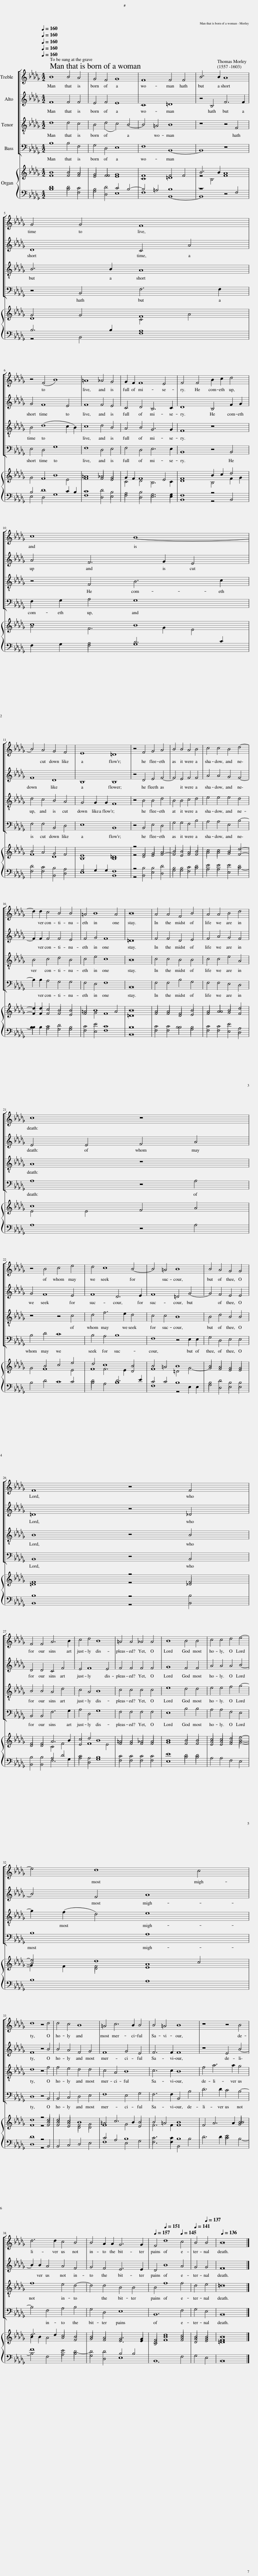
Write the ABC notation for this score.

X:1
%%score [ 1 2 3 4 ] { ( 5 6 ) | ( 7 8 ) }
L:1/8
Q:1/4=160
M:4/2
I:linebreak $
K:Db
V:1 treble
V:2 treble
V:3 treble-8
V:4 bass
V:5 treble
V:6 treble
V:7 bass
V:8 bass
V:1
 B8 B4 A4 | G4 F4 G8 | F8 F4 F4 | B6 B2 A8 |$ G4 G4 F8 |$ %5
 z4 (F4 B8) | =A8 _A4 G4 | G2 F2 F8 E4 | F4 F4 B2 c2 d4 |$ c8 B8- |$ %10
 B4 A4 G4 F4 | E8 =D8 | z4 F4 G4 A4 | B4 B4 A4 B4 | c4 c4 B4 d4- |$ %15
 d2 d2 c4 B4 B4 | =A4 B8 A4 | B16 | A4 A4 F4 B4 | A4 A4 B4 d4 |$ %20
 c8 z8 |$ z4 B4 c4 e4 | d4 c8 B4- | B4 =A4 B8 | B4 A4 G4 G4 |$ %25
 F8 z4 F4 |$ F4 F4 A6 B2 | c4 d4 B8 | =A4 A4 _A4 A4 | B8 B4 B4 | %30
 c4 c4 d4 e4- |$ e4 d8 c4 |$ d8 z4 d4 | d4 c4 B8 | =A4 c6 B2 B4 | %35
 B4 =A4 B8 | z8 z4 B4 |$ d6 d2 c4 B4 | B4 A2 A2 G6 G2 |[Q:1/4=157] F4[Q:1/4=151] d8[Q:1/4=145] c4 | %40
[Q:1/4=141] B4[Q:1/4=137] B4 |[Q:1/4=136] B16 |] %42
V:2
 F8 F4 F4 | E4 F4 E8 | C8 =D8 | z4 B,4 F6 F2 |$ D8 C4 A4 |$ %5
 G4 F8 E4 | F8 F4 E4 | C4 D4 B,6 C2 | D8 B,4 F2 G2 |$ A4 F6 G2 E4 |$ %10
 F8 D8 | B,8 B,8 | z4 D4 E4 F4- | F4 E4 F4 F4 | A4 A4 G4 F4- |$ %15
 F2 F2 F4 F4 E4 | F4 G4 F8 | =D16 | F4 F4 D4 E4 | F4 A4 G4 F4 |$ %20
 E4 E4 F4 A4 |$ G4 F8 E4 | F8 D6 E2 | F8 =D4 G4- | G4 F4 E4 E4 |$ %25
 =D8 z4 _D4 |$ D4 D4 C4 F4 | E4 F8 E4 | F4 F4 F4 F4 | G8 F4 F4 | %30
 A4 A4 A4 B4- |$ B4 F4 A8 |$ F8 z4 B4 | B4 A4 F4 G4 | F8 G4 E4 | %35
 F6 F2 F8 | z8 E4 B4- |$ B2 B2 A4 A4 F4 | G4 F4 E6 E2 | D4 B8 A4 | %40
 G4 G4 | F16 |] %42
V:3
 d8 d4 c4 | B4 (d4 c4) B4- | B4 =A4 B8 | z8 z4 F4 |$ B6 B2 A8 |$ %5
 B4 (d8 c2 B2) | c8 d4 B4 | A4 B4 G6 G2 | F8 z8 |$ z4 F4 B6 c2 |$ %10
 d4 c4 B4 A4 | G4 G2 G2 F8 | z4 B4 B4 d4 | B4 B4 c4 d4 | e4 e4 e4 d4 |$ %15
 B4 c4 d4 B4 | c4 e4 c8 | B16 | c4 c4 B4 B4 | c4 c4 e4 A4 |$ %20
 A8 z8 |$ z8 z4 c4 | d4 f6 e2 d4 | c4 c4 B8 | B4 d4 B4 B4 |$ %25
 B8 z4 B4 |$ B4 B4 A4 d4 | c4 A4 B8 | c4 c4 c4 c4 | e8 d4 d4 | %30
 e4 e4 f4 g4- |$ g2 (f2 d4) e8 |$ d8 z4 f4 | f4 e4 d4 d4 | c4 A4 B8 | %35
 c6 c2 B8 | f4 a6 a2 g4 |$ f8 e4 d4- | d4 d4 B4 B4 | B4 f8 f4 | %40
 d4 e4 | =d16 |] %42
V:4
 B,8 B,4 F,4 | G,4 D,4 E,8 | F,8 B,,8- | B,,8 z8 |$ z4 B,,4 F,6 F,2 |$ %5
 E,4 D,4 G,8 | F,8 D,4 E,4 | F,4 D,4 E,6 E,2 | B,,8 z4 B,,4 |$ F,2 G,2 A,4 G,8 |$ %10
 F,4 F,4 B,,4 D,4 | E,8 B,,8 | z4 B,,4 E,4 D,4 | G,4 G,4 F,4 B,4 | A,4 A,4 E,4 B,4- |$ %15
 B,2 B,2 A,4 G,4 G,4 | F,4 E,4 F,8 | B,,16 | F,4 F,4 B,4 G,4 | F,4 F,4 E,4 D,4 |$ %20
 A,8 z4 A,4 |$ B,4 D4 C8 | B,4 A,4 B,8 | F,8 z4 E,2 E,2 | G,4 D,4 E,4 E,4 |$ %25
 B,,8 z4 B,,4 |$ B,,4 B,,4 F,6 G,2 | A,4 D,4 G,8 | F,4 F,4 F,4 F,4 | E,8 B,4 B,4 | %30
 A,4 A,4 F,4 E,4 |$ B,8 A,8 |$ D,8 z4 B,,4 | B,,4 C,4 D,4 E,4 | F,8 E,4 G,4 | %35
 F,6 F,2 B,,4 B,4 | D6 D2 C4 B,4- |$ B,4 F,4 A,4 B,4 | G,4 D,4 E,8 | B,,12 F,4 | %40
 G,4 E,4 | B,,16 |] %42
V:5
 B8 B4 A4 | G4 F4 G8 | F8 F4 F4 | B6 B2 A8 |$ G4 G4 F8 |$ %5
 x4 x4 B8 | =A8 _A4 G4 | G2 F2 F8 E4 | F8 B2 c2 d4 |$ c8 B8 |$ %10
 B4 A4 G4 F4 | E8 =D8 | z4 F4 G4 A4 | B4 B4 A4 B4 | c4 c4 B4 d4- |$ %15
 d2 d2 c4 B4 B4 | =A4 B8 A4 | B16 | A4 A4 F4 B4 | A4 A4 B4 d4 |$ %20
 c8 x4 A4 |$ x4 B4 c4 e4 | F8[I:staff +1] D6 E2 |[I:staff -1] B4 =A4 B8 | B4 A4 G4 G4 |$ %25
 F8 z4 F4 |$ F4 F4 A6 B2 | c4 d4 B8 | =A4 A4 _A4 A4 | B8 B4 B4 | %30
 c4 c4 d4 [Be]4- |$ [Be]4 d8 c4 |$ d8 z4 d4 | d4 c4 B8 | =A4 c6 B2 B4 | %35
 B4 =A4 B8 | x8 x4 B4 |$ d6 d2 c4 B4 | B4 A4 G6 G2 | F4 d8 c4 | %40
 B4 B4 | B16 |] %42
V:6
 F8 F4 F4 | E4 F4 E8 | C8 =D8 | z4 B,4 F8 |$ D8 C4 A4 |$ %5
 G4 F8 E4 | F8 F4 E4 | C4 D4 B,6 C2 | D8 B,4 F2 G2 |$ A4 F6 G2 E4 |$ %10
 F8 D8 | B,8 B,8 | z4 D4 E4 F4- | F4 E4 F4 F4 | A4 A4 G4 F4- |$ %15
 F2 F2 F4 F4 E4 | F4 G4 F8 | =D16 | F4 F4 D4 E4 | F4 A4 G4 F4 |$ %20
 E4 E4 F4 x4 |$ G4 F8 E4 | d4 c8 B4 | F8 =D4 G4- | G4 F4 E4 E4 |$ %25
 =D8 z4 _D4 |$ D4 D4 C4 F4 | E4 F8 E4 | F4 F4 F4 F4 | G8 F4 F4 | %30
 A4 A4 A4 x4 |$ x4 F4 A8 |$ F8 z4 B4 | B4 A4 F4 G4 | F8 G4 E4 | %35
 F6 F2 F8 | x8[I:staff +1] E4[I:staff -1] B4 |$ B2 B2 A4 A4 F4 | G4 F4 E6 E2 | D4 B8 A4 | %40
 G4 G4 | F16 |] %42
V:7
 D8 D4 C4 | B,4 D4 C4 B,4- | B,4 =A,4 B,8 | z8 z4 F,4 |$ B,6 B,2 A,8 |$ %5
 B,4 D8 C2 B,2 | C8 D4 B,4 | A,4 B,4 G,6 G,2 | F,8 z4 x4 |$ F,2 G,2 A,4 B,6 C2 |$ %10
 D4 C4 B,4 A,4 | G,4 G,2 G,2 F,8 | z4 B,4 B,4 D4 | B,4 B,4 C4 D4 | E4 E4 E4 D4 |$ %15
 B,2 B,2 C4 D4 B,4 | C4 E4 C8 | B,16 | C4 C4 B,4 B,4 | C4 C4 E4 A,4 |$ %20
 A,8 z4 A,4 |$ x8 x4 C4 | D4[I:staff -1] F6 E2 D4 |[I:staff +1] C4 C4 B,8 | B,4 D4 B,4 B,4 |$ %25
 B,8 z4 B,4 |$ B,4 B,4 A,4 D4 | C4 A,4 B,8 | C4 C4 C4 C4 | E8 D4 D4 | %30
[I:staff -1] E4 E4 F4 G4- |$ G2 F2 D4 E8 |$[I:staff +1] D8 z4[I:staff -1] F4 | F4 E4 D4 D4 |[I:staff +1] C4 A,4 B,8 | %35
 C6 C2 B,8 |[I:staff -1] F4 A6 A2 G4 |$[I:staff +1] F8 E4 D4- | D4 D4 B,4 B,4 |[I:staff -1] B,4 F8 F4 | %40
 D4 E4 | =D16 |] %42
V:8
 B,8 B,4 F,4 | G,4 D,4 E,8 | F,8 B,,8- | B,,8 x8 |$ z4 B,,4 F,8 |$ %5
 E,4 D,4 G,8 | F,8 D,4 E,4 | F,4 D,4 E,6 E,2 | B,,8 z4 B,,4 |$ x4 F,4 G,8 |$ %10
 F,4 F,4 B,,4 D,4 | E,8 B,,8 | z4 B,,4 E,4 D,4 | G,4 G,4 F,4 B,4 | A,4 A,4 E,4 B,4- |$ %15
 B,2 x2 A,4 G,4 G,4 | F,4 E,4 F,8 | B,,16 | F,4 F,4 B,4 G,4 | F,4 F,4 E,4 D,4 |$ %20
 x4 x4 x4 x4 |$ B,4 D4 C8 | B,4 A,4 B,8 | F,8 z4 E,2 E,2 | G,4 D,4 E,4 E,4 |$ %25
 B,,8 z4 B,,4 |$ B,,4 B,,4 F,6 G,2 | A,4 D,4 G,8 | F,4 F,4 F,4 F,4 | E,8 B,4 B,4 | %30
 A,4 A,4 F,4 E,4 |$ B,8 A,8 |$ D,8 z4 B,,4 | B,,4 C,4 D,4 E,4 | F,8 E,4 G,4 | %35
 F,6 F,2 B,,4 B,4 | D6 D2 C4 B,4- |$ B,4 F,4 A,4 B,4 | G,4 D,4 E,8 | B,,12 F,4 | %40
 G,4 E,4 | B,,16 |] %42
